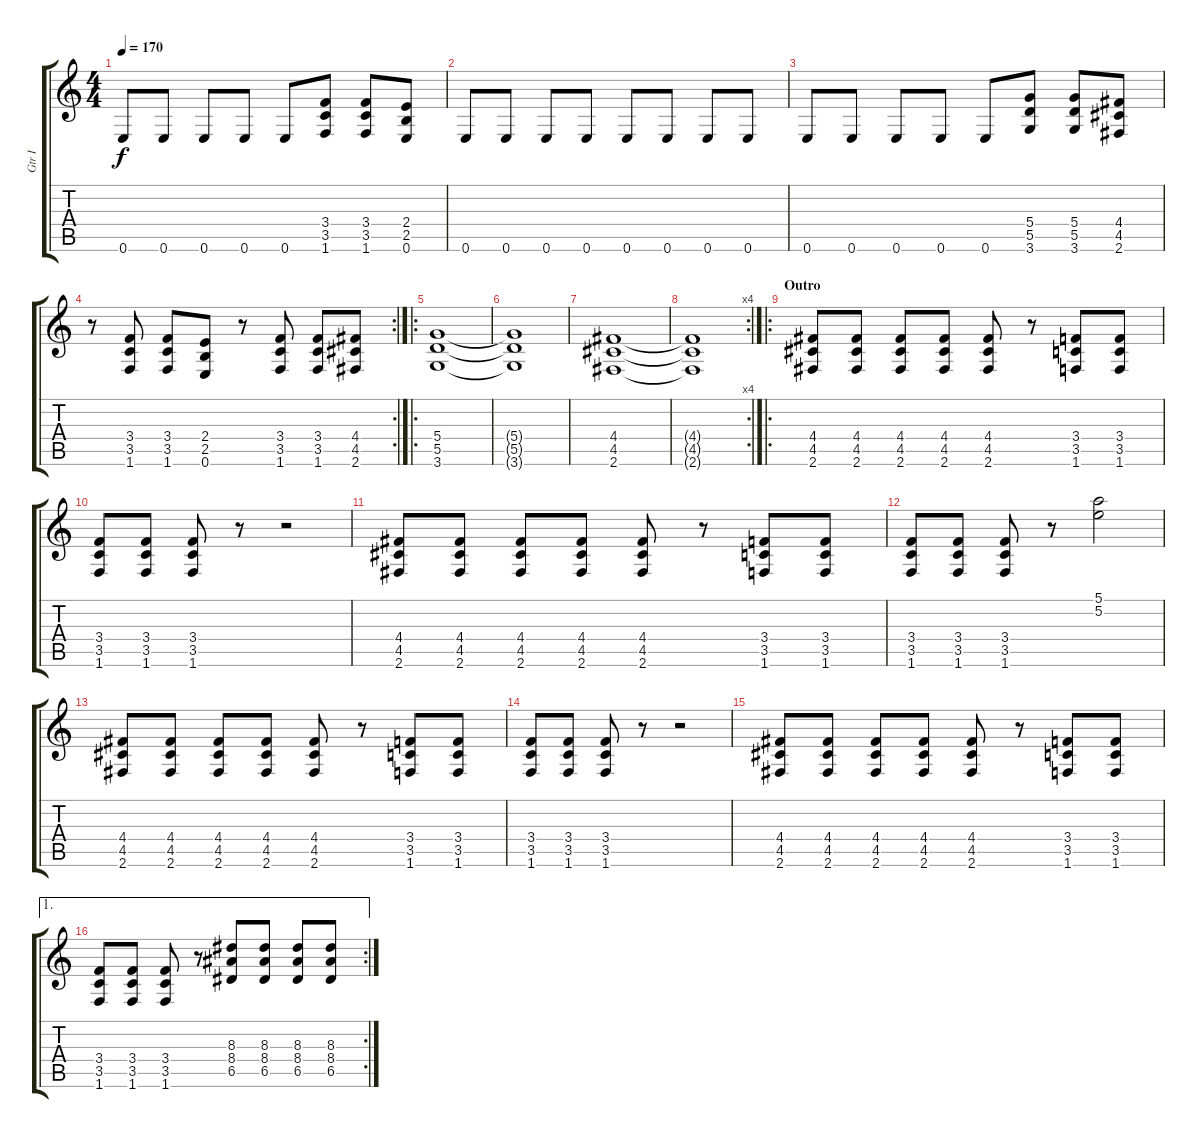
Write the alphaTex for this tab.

\track ("Gtr I" "Gtr I") {instrument distortionguitar}
\staff {score tabs}
\tuning (E4 B3 G3 D3 A2 E2) {hide}
\ts (4 4)
\tempo 170
\clef g2
\ks c
0.6.8{dy f} 0.6.8 0.6.8 0.6.8 0.6.8 (3.4 3.5 1.6).8 (3.4 3.5 1.6).8 (2.4 2.5 0.6).8 |
0.6.8 0.6.8 0.6.8 0.6.8 0.6.8 0.6.8 0.6.8 0.6.8 |
0.6.8 0.6.8 0.6.8 0.6.8 0.6.8 (5.4 5.5 3.6).8 (5.4 5.5 3.6).8 (4.4 4.5 2.6).8 |
\rc 2
r.8 (3.4 3.5 1.6).8 (3.4 3.5 1.6).8 (2.4 2.5 0.6).8 r.8 (3.4 3.5 1.6).8 (3.4 3.5 1.6).8 (4.4 4.5 2.6).8 |
\ro
(5.4 5.5 3.6).1 |
(5.4{t} 5.5{t} 3.6{t}).1 |
(4.4 4.5 2.6).1 |
\rc 4
(4.4{t} 4.5{t} 2.6{t}).1 |
\ro
\section ("" "Outro")
(4.4 4.5 2.6).8 (4.4 4.5 2.6).8 (4.4 4.5 2.6).8 (4.4 4.5 2.6).8 (4.4 4.5 2.6).8 r.8 (3.4 3.5 1.6).8 (3.4 3.5 1.6).8 |
(3.4 3.5 1.6).8 (3.4 3.5 1.6).8 (3.4 3.5 1.6).8 r.8 r.2 |
(4.4 4.5 2.6).8 (4.4 4.5 2.6).8 (4.4 4.5 2.6).8 (4.4 4.5 2.6).8 (4.4 4.5 2.6).8 r.8 (3.4 3.5 1.6).8 (3.4 3.5 1.6).8 |
(3.4 3.5 1.6).8 (3.4 3.5 1.6).8 (3.4 3.5 1.6).8 r.8 (5.1 5.2).2 |
(4.4 4.5 2.6).8 (4.4 4.5 2.6).8 (4.4 4.5 2.6).8 (4.4 4.5 2.6).8 (4.4 4.5 2.6).8 r.8 (3.4 3.5 1.6).8 (3.4 3.5 1.6).8 |
(3.4 3.5 1.6).8 (3.4 3.5 1.6).8 (3.4 3.5 1.6).8 r.8 r.2 |
(4.4 4.5 2.6).8 (4.4 4.5 2.6).8 (4.4 4.5 2.6).8 (4.4 4.5 2.6).8 (4.4 4.5 2.6).8 r.8 (3.4 3.5 1.6).8 (3.4 3.5 1.6).8 |
\ae 1
\rc 2
(3.4 3.5 1.6).8 (3.4 3.5 1.6).8 (3.4 3.5 1.6).8 r.8 (8.3 8.4 6.5).8 (8.3 8.4 6.5).8 (8.3 8.4 6.5).8 (8.3 8.4 6.5).8
